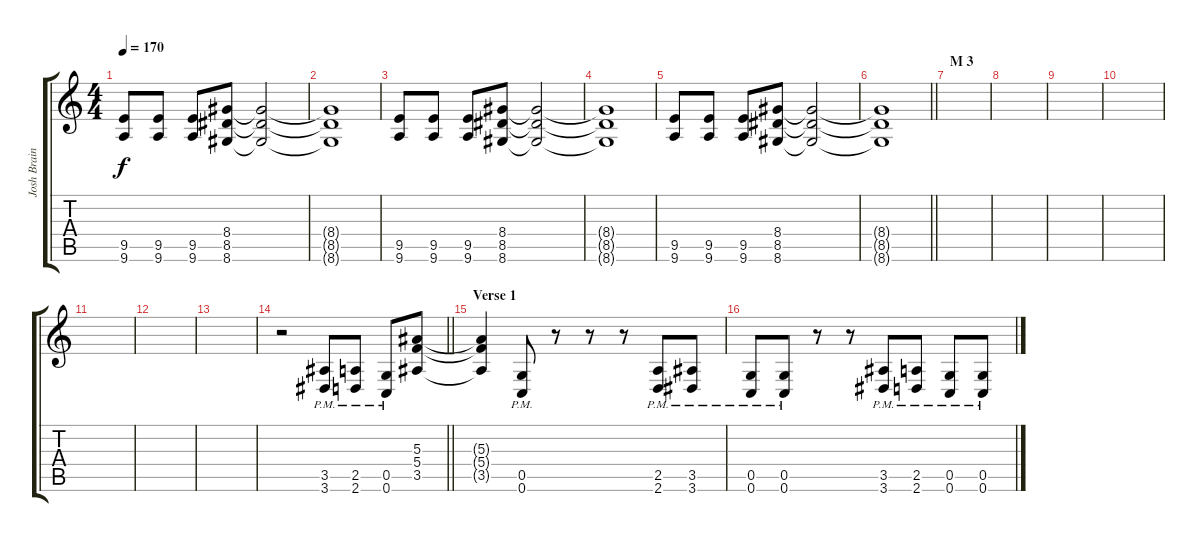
\track ("Josh Brainard" "Josh Brain") {instrument distortionguitar}
\staff {score tabs}
\tuning (D4 A3 F3 C3 G2 C2) {hide}
\ts (4 4)
\tempo 170
\clef g2
\ks c
(9.5 9.6).8{dy f} (9.5 9.6).8 (9.5 9.6).8 (8.4 8.5 8.6).8 (8.4{t} 8.5{t} 8.6{t}).2 |
(8.4{t} 8.5{t} 8.6{t}).1 |
(9.5 9.6).8 (9.5 9.6).8 (9.5 9.6).8 (8.4 8.5 8.6).8 (8.4{t} 8.5{t} 8.6{t}).2 |
(8.4{t} 8.5{t} 8.6{t}).1 |
(9.5 9.6).8 (9.5 9.6).8 (9.5 9.6).8 (8.4 8.5 8.6).8 (8.4{t} 8.5{t} 8.6{t}).2 |
\barLineRight lightlight
(8.4{t} 8.5{t} 8.6{t}).1 |
\section ("" "M 3")
|
|
|
|
|
|
|
\barLineRight lightlight
r.2 (3.5{pm} 3.6{pm}).8 (2.5{pm} 2.6{pm}).8 (0.5{pm} 0.6{pm}).8 (5.3 5.4 3.5).8 |
\section ("" "Verse 1")
(5.3{t} 5.4{t} 3.5{t}).4 (0.5{pm} 0.6{pm}).8 r.8 r.8 r.8 (2.5{pm} 2.6{pm}).8 (3.5{pm} 3.6{pm}).8 |
(0.5{pm} 0.6{pm}).8 (0.5{pm} 0.6{pm}).8 r.8 r.8 (3.5{pm} 3.6{pm}).8 (2.5{pm} 2.6{pm}).8 (0.5{pm} 0.6{pm}).8 (0.5{pm} 0.6{pm}).8
